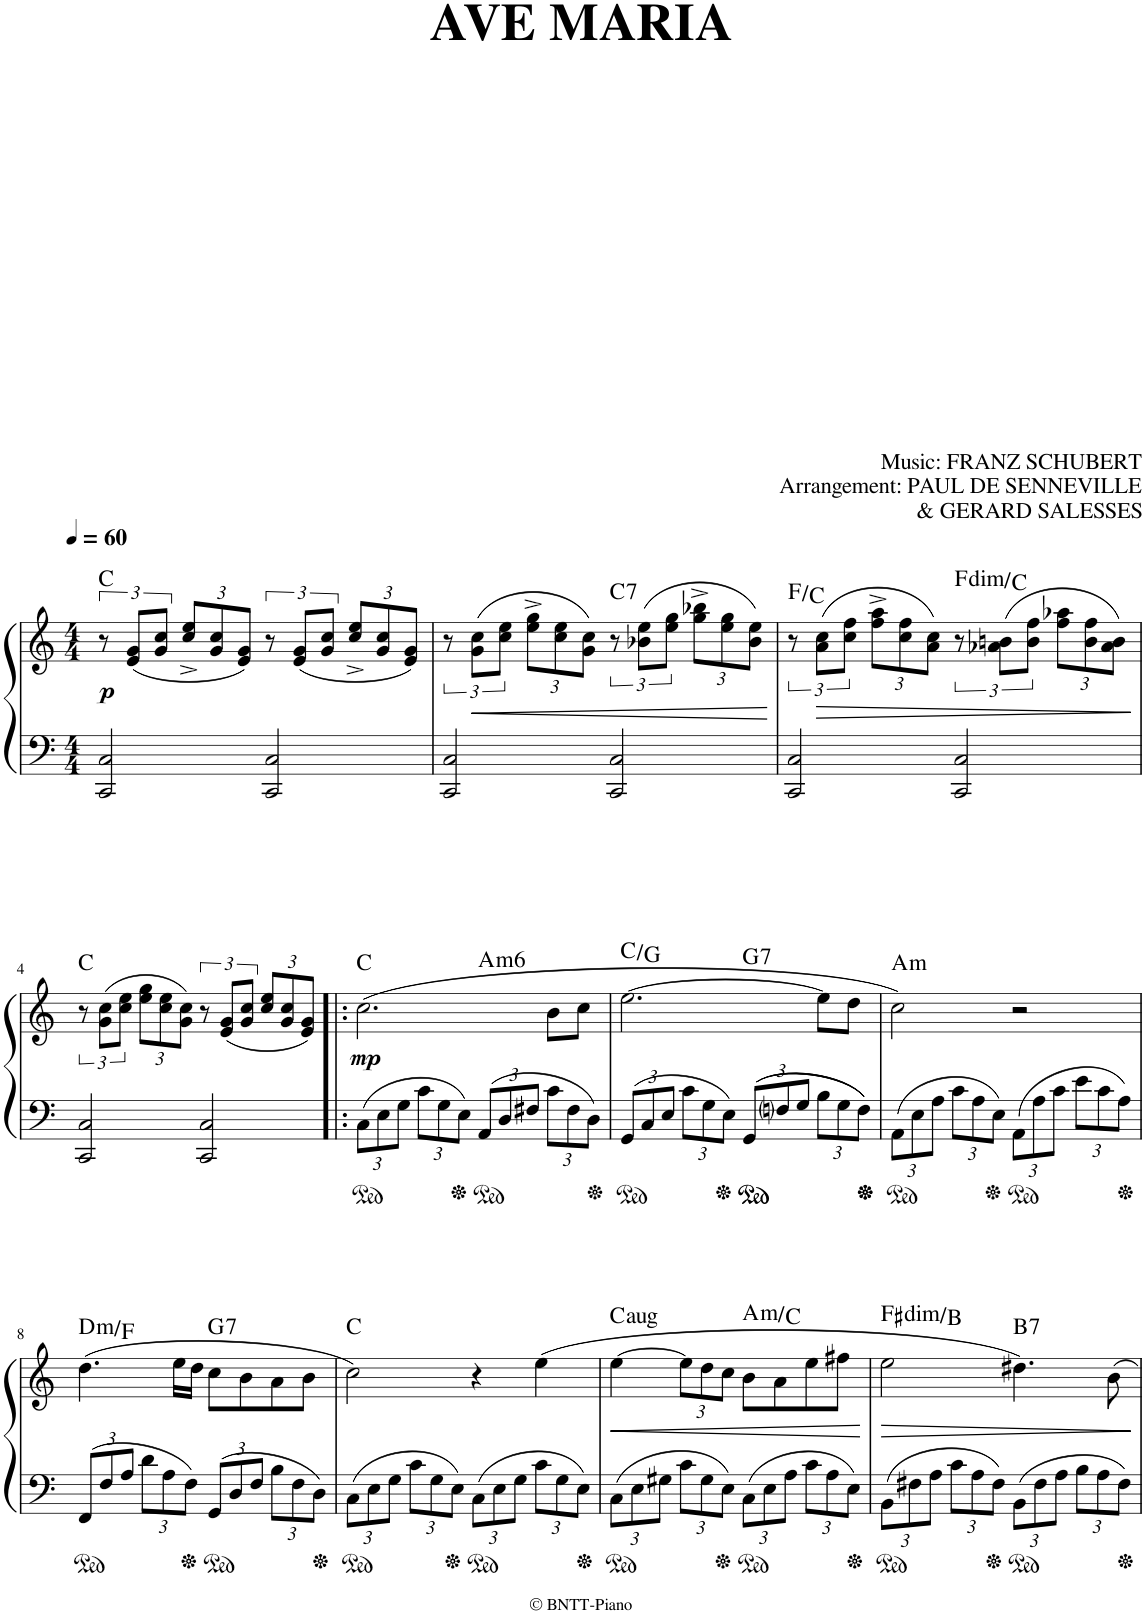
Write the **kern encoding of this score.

**kern	**kern	**dynam	**harte
*part1	*part1	*part1	*part1
*staff2	*staff1	*staff1/2	*
*I"Piano	*	*	*
*clefF4	*clefG2	*	*
*k[]	*k[]	*	*
*M4/4	*M4/4	*	*
*MM60	*MM60	*	*
=1	=1	=1	=1
!	!	!LO:DY:b	!
2CC/ 2C/	12r	p	C:maj
.	(12e/ 12g/L	.	.
.	12g/ 12cc/J	.	.
*	*Xbrackettup	*	*
.	12cc/^ 12ee/^L	.	.
.	12g/ 12cc/	.	.
.	12e/ 12g/J)	.	.
*	*brackettup	*	*
2CC/ 2C/	12r	.	.
.	(12e/ 12g/L	.	.
.	12g/ 12cc/J	.	.
*	*Xbrackettup	*	*
.	12cc/^ 12ee/^L	.	.
.	12g/ 12cc/	.	.
.	12e/ 12g/J)	.	.
=2	=2	=2	=2
*	*brackettup	*	*
2CC/ 2C/	12r	.	.
!	!	!LO:HP:b	!
.	(12g\ 12cc\L	<	.
.	12cc\ 12ee\J	.	.
*	*Xbrackettup	*	*
.	12ee\^ 12gg\^L	.	.
.	12cc\ 12ee\	.	.
.	12g\ 12cc\J)	.	.
*	*brackettup	*	*
!	!	!	!LO:H:kt=7
2CC/ 2C/	12r	.	C:7
.	(12b-X\ 12ee\L	.	.
.	12ee\ 12gg\J	.	.
*	*Xbrackettup	*	*
.	12gg\^ 12bb-X\^L	.	.
.	12ee\ 12gg\	.	.
.	12b-\ 12ee\J)	.	.
.	.	[	.
=3	=3	=3	=3
*	*brackettup	*	*
2CC/ 2C/	12r	.	F:maj/5
!	!	!LO:HP:b	!
.	(12a\ 12cc\L	>	.
.	12cc\ 12ff\J	.	.
*	*Xbrackettup	*	*
.	12ff\^ 12aa\^L	.	.
.	12cc\ 12ff\	.	.
.	12a\ 12cc\J)	.	.
*	*brackettup	*	*
!	!	!	!LO:H:kt=dim
2CC/ 2C/	12r	.	F:dim/5
.	(12a-X\ 12bn\L	.	.
.	12b\ 12ff\J	.	.
*	*Xbrackettup	*	*
.	12ff\ 12aa-X\L	.	.
.	12b\ 12ff\	.	.
.	12a-\ 12b\J)	.	.
.	.	]	.
!!LO:LB:g=z
=4	=4	=4	=4
*	*brackettup	*	*
2CC/ 2C/	12r	.	C:maj
.	(12g\ 12cc\L	.	.
.	12cc\ 12ee\J	.	.
*	*Xbrackettup	*	*
.	12ee\ 12gg\L	.	.
.	12cc\ 12ee\	.	.
.	12g\ 12cc\J)	.	.
*	*brackettup	*	*
2CC/ 2C/	12r	.	.
.	(12e/ 12g/L	.	.
.	12g/ 12cc/J	.	.
*	*Xbrackettup	*	*
.	12cc/ 12ee/L	.	.
.	12g/ 12cc/	.	.
.	12e/ 12g/J)	.	.
=5!|:	=5!|:	=5!|:	=5!|:
*Xbrackettup	*	*	*
!	!	!LO:DY:b	!
*	*^	*	*
12C\L	(2.cc\	2ryy	mp	C:maj
12E\	.	.	.	.
12G\J	.	.	.	.
12c\L	.	.	.	.
12G\	.	.	.	.
12E\J	.	.	.	.
!	!	!	!	!LO:H:kt=m6
12AA/L	.	2ryy	.	A:min6
12D/	.	.	.	.
12F#X/J	.	.	.	.
12c\L	8b\L	.	.	.
12F#\	.	.	.	.
.	8cc\J	.	.	.
12D\J	.	.	.	.
=6	=6	=6	=6	=6
12GG/L	[2.ee\	2ryy	.	C:maj/5
12C/	.	.	.	.
12E/J	.	.	.	.
12c\L	.	.	.	.
12G\	.	.	.	.
12E\J	.	.	.	.
!	!	!	!	!LO:H:kt=7
12GG/L	.	2ryy	.	G:7
12Fni/	.	.	.	.
12G/J	.	.	.	.
12B\L	8ee\L]	.	.	.
12G\	.	.	.	.
.	8dd\J	.	.	.
12F\J	.	.	.	.
=7	=7	=7	=7	=7
!	!	!	!	!LO:H:kt=m
*	*v	*v	*	*
12AA\L	2cc\)	.	A:min
12E\	.	.	.
12A\J	.	.	.
12c\L	.	.	.
12A\	.	.	.
12E\J	.	.	.
12AA\L	2r	.	.
12A\	.	.	.
12c\J	.	.	.
12e\L	.	.	.
12c\	.	.	.
12A\J	.	.	.
!!LO:LB:g=z
=8	=8	=8	=8
!	!	!	!LO:H:kt=m
12FF/L	(4.dd\	.	D:min/b3
12F/	.	.	.
12A/J	.	.	.
12d\L	.	.	.
12A\	.	.	.
.	16ee\LL	.	.
12F\J	.	.	.
.	16dd\JJ	.	.
!	!	!	!LO:H:kt=7
12GG/L	8cc\L	.	G:7
12D/	.	.	.
.	8b\	.	.
12F/J	.	.	.
12B\L	8a\	.	.
12F\	.	.	.
.	8b\J	.	.
12D\J	.	.	.
=9	=9	=9	=9
12C\L	2cc\)	.	C:maj
12E\	.	.	.
12G\J	.	.	.
12c\L	.	.	.
12G\	.	.	.
12E\J	.	.	.
12C\L	4r	.	.
12E\	.	.	.
12G\J	.	.	.
12c\L	(4ee\	.	.
12G\	.	.	.
12E\J	.	.	.
=10	=10	=10	=10
!	!	!LO:HP:b	!LO:H:kt=aug
12C\L	[4ee\	<	C:aug
12E\	.	.	.
12G#X\J	.	.	.
12c\L	12ee\L]	.	.
12G#\	12dd\	.	.
12E\J	12cc\J	.	.
!	!	!	!LO:H:kt=m
12C\L	8b\L	.	A:min/b3
12E\	.	.	.
.	8a\	.	.
12A\J	.	.	.
12c\L	8ee\	.	.
12A\	.	.	.
.	8ff#X\J	.	.
12E\J	.	.	.
.	.	[	.
=11	=11	=11	=11
!	!	!LO:HP:b	!LO:H:kt=dim
12BB\L	2ee\	>	F#:dim/4
12F#X\	.	.	.
12A\J	.	.	.
12c\L	.	.	.
12A\	.	.	.
12F#\J	.	.	.
!	!	!	!LO:H:kt=7
12BB\L	4.dd#X\)	.	B:7
12F#\	.	.	.
12A\J	.	.	.
12B\L	.	.	.
12A\	.	.	.
.	8b\	.	.
12F#\J	.	.	.
.	.	]	.
=	=	=	=
*-	*-	*-	*-
